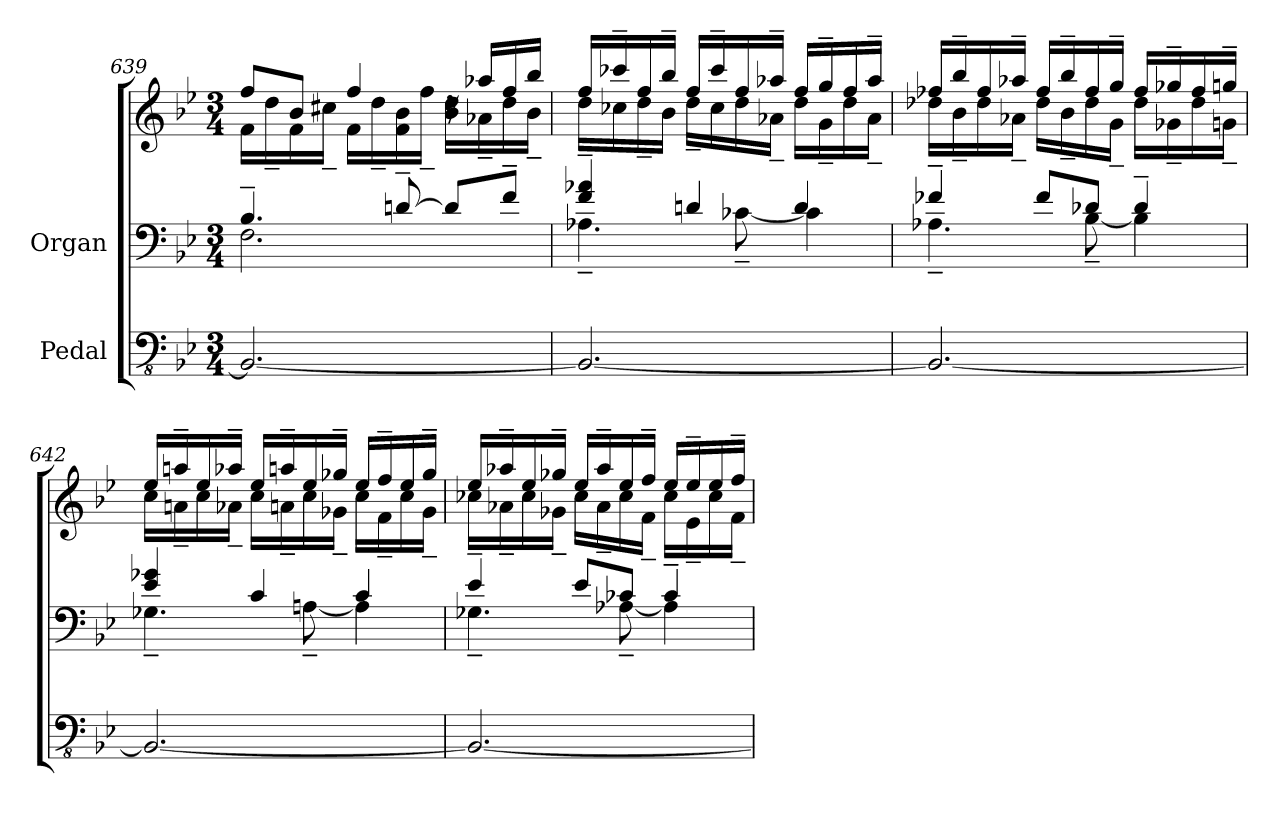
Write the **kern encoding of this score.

**kern	**kern	**kern
*part2	*part1	*part1
*staff3	*staff2	*staff1
*I"Pedal	*I"Organ	*
!!LO:LB:g=z
*clefFv4	*clefF4	*clefG2
*k[b-e-]	*k[b-e-]	*k[b-e-]
*M3/4	*M3/4	*M3/4
=639	=639	=639
*	*^	*^
2.BBB-/_	4.B-~/	2.F\	8ff/L	16f\LL
.	.	.	.	16dd~\
.	.	.	8b-/J	16f\
.	.	.	.	16cc#X~\JJ
.	.	.	4ff/	16f\LL
.	.	.	.	16dd~\
.	[8dn~/	.	.	16f\ 16b-\
.	.	.	.	16ff~\JJ
.	8d/L]	.	16rdd	16b-\ 16dd\LL
.	.	.	16aa-X/LL	16a-X~\
.	8f~/J	.	16ff/	16dd\
.	.	.	16bb-/JJ	16b-~\JJ
=640	=640	=640	=640	=640
2.BBB-/_	4f/ 4a-X/	4.A-X~\	16ff/LL	16dd~\LL
.	.	.	16ccc-X~/	16cc-X\
.	.	.	16ff/	16dd~\
.	.	.	16bb-~/JJ	16b-\JJ
.	4dn/	.	16ff/LL	16dd~\LL
.	.	.	16ccc-~/	16cc-\
.	.	[8c-X~\	16ff/	16dd\
.	.	.	16aa-X~/JJ	16a-X~\JJ
.	4d/	4c-\]	16ff/LL	16dd\LL
.	.	.	16gg~/	16g~\
.	.	.	16ff/	16dd\
.	.	.	16aa-~/JJ	16a-~\JJ
=641	=641	=641	=641	=641
2.BBB-/_	4f-X~/	4.A-X~\	16ff-X/LL	16dd-X\LL
.	.	.	16bb-~/	16b-~\
.	.	.	16ff-/	16dd-\
.	.	.	16aa-X~/JJ	16a-X~\JJ
.	8f-/L	.	16ff-/LL	16dd-\LL
.	.	.	16bb-~/	16b-~\
.	8d-X/J	[8B-~\	16ff-/	16dd-\
.	.	.	16gg~/JJ	16g~\JJ
.	4d-~/	4B-\]	16ff-/LL	16dd-\LL
.	.	.	16gg-X~/	16g-X~\
.	.	.	16ff-/	16dd-\
.	.	.	16ggn~/JJ	16gn~\JJ
!!LO:LB:g=z	!!
=642	=642	=642	=642	=642
2.BBB-/_	4e-/ 4g-X/	4.G-X~\	16ee-/LL	16cc\LL
.	.	.	16aan~/	16an~\
.	.	.	16ee-/	16cc\
.	.	.	16aa-X~/JJ	16a-X~\JJ
.	4c/	.	16ee-/LL	16cc\LL
.	.	.	16aan~/	16an~\
.	.	[8An~\	16ee-/	16cc\
.	.	.	16gg-X~/JJ	16g-X~\JJ
.	4c/	4A\]	16ee-/LL	16cc\LL
.	.	.	16ff~/	16f~\
.	.	.	16ee-/	16cc\
.	.	.	16gg-~/JJ	16g-~\JJ
=643	=643	=643	=643	=643
2.BBB-/_	4e-~/	4.G-X~\	16ee-/LL	16cc-X\LL
.	.	.	16aa-X~/	16a-X~\
.	.	.	16ee-/	16cc-\
.	.	.	16gg-X~/JJ	16g-X~\JJ
.	8e-/L	.	16ee-/LL	16cc-\LL
.	.	.	16aa-~/	16a-~\
.	8c-X/J	[8A-X~\	16ee-/	16cc-\
.	.	.	16ff~/JJ	16f~\JJ
.	4c-~/	4A-\]	16ee-/LL	16cc-\LL
.	.	.	16ee-~/	16e-~\
.	.	.	16ee-/	16cc-\
.	.	.	16ff~/JJ	16f~\JJ
*	*v	*v	*	*
*	*	*v	*v
=	=	=
*-	*-	*-
